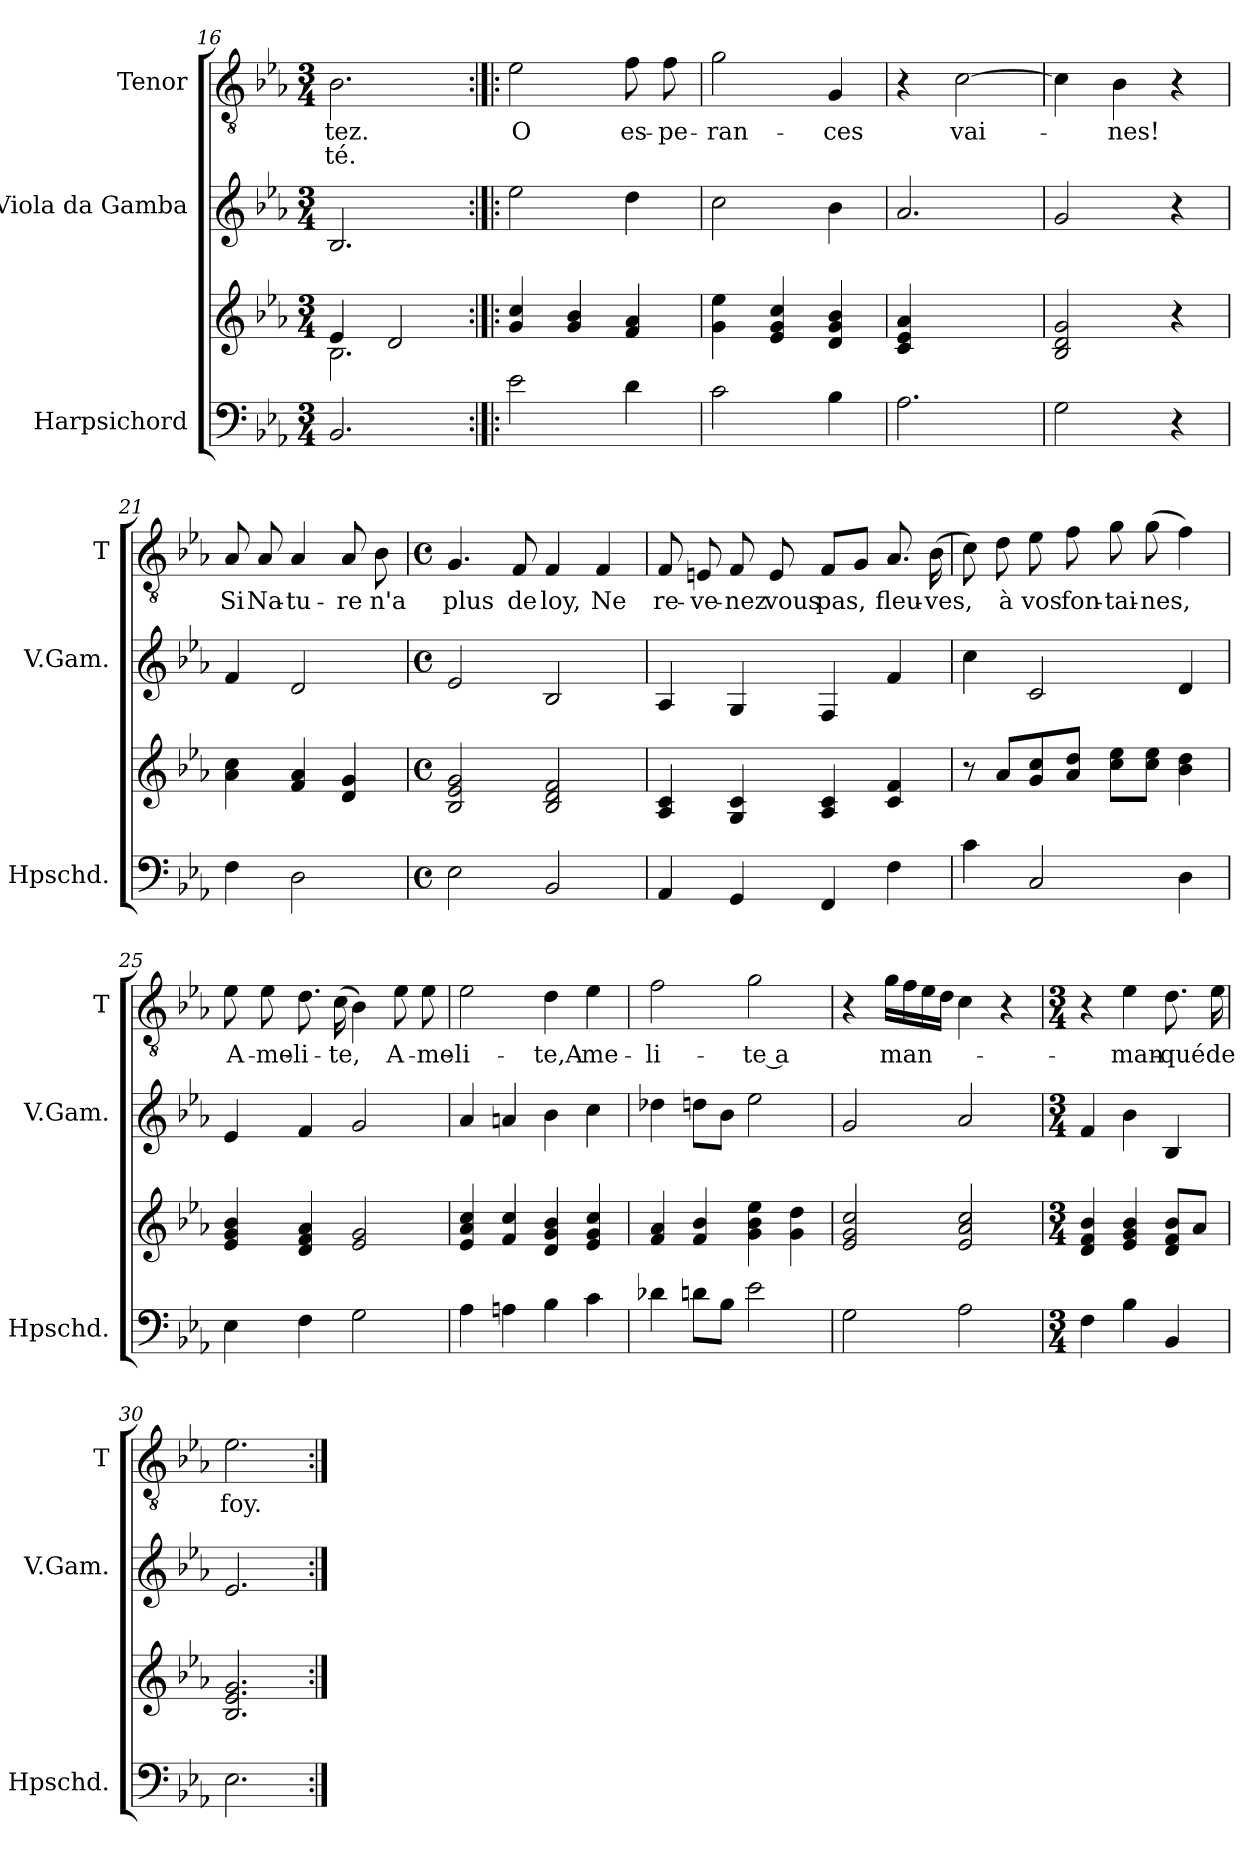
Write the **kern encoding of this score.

**kern	**kern	**kern	**kern	**text	**text
*part3	*part3	*part2	*part1	*part1	*part1
*staff4	*staff3	*staff2	*staff1	*staff1	*staff1
*I"Harpsichord	*	*I"Viola da Gamba	*I"Tenor	*	*
*I'Hpschd.	*	*I'V.Gam.	*I'T	*	*
!!LO:PB:g=z
*clefF4	*clefG2	*clefG2	*clefGv2	*	*
*	*	*ITrd7c12	*	*	*
*k[b-e-a-]	*k[b-e-a-]	*k[b-e-a-]	*k[b-e-a-]	*	*
*E-:	*E-:	*E-:	*E-:	*	*
*M3/4	*M3/4	*M3/4	*M3/4	*	*
=16	=16	=16	=16	=16	=16
*	*^	*	*	*	*
!	!	!	!	!	!LO:LY:b	!LO:LY:b
2.BB-/	4e-/	2.B-\	2.BB-/	2.B-\	-tez.	-té.
.	2d/	.	.	.	.	.
*	*v	*v	*	*	*	*
=17:|!|:	=17:|!|:	=17:|!|:	=17:|!|:	=17:|!|:	=17:|!|:
!	!	!	!	!LO:LY:b	!
2e-\	4g/ 4cc/	2e-\	2e-\	O	.
.	4g/ 4b-/	.	.	.	.
!	!	!	!	!LO:LY:b	!
4d\	4f/ 4a-/	4d\	8f\	es-	.
!	!	!	!	!LO:LY:b	!
.	.	.	8f\	-pe-	.
=18	=18	=18	=18	=18	=18
!	!	!	!	!LO:LY:b	!
2c\	4g\ 4ee-\	2c\	2g\	-ran-	.
.	4e-/ 4g/ 4cc/	.	.	.	.
!	!	!	!	!LO:LY:b	!
4B-\	4d/ 4g/ 4b-/	4B-\	4G/	-ces	.
=19	=19	=19	=19	=19	=19
2.A-\	4c/ 4e-/ 4a-/	2.A-/	4r	.	.
!	!	!	!	!LO:LY:b	!
.	2ryy	.	[2c\	vai-	.
=20	=20	=20	=20	=20	=20
2G\	2B-/ 2d/ 2g/	2G/	4c\]	.	.
!	!	!	!	!LO:LY:b	!
.	.	.	4B-\	-nes!	.
4r	4r	4r	4r	.	.
=21	=21	=21	=21	=21	=21
!	!	!	!	!LO:LY:b	!
4F\	4a-\ 4cc\	4F/	8A-/	Si	.
!	!	!	!	!LO:LY:b	!
.	.	.	8A-/	Na-	.
!	!	!	!	!LO:LY:b	!
2D\	4f/ 4a-/	2D/	4A-/	-tu-	.
!	!	!	!	!LO:LY:b	!
.	4d/ 4g/	.	8A-/	-re	.
!	!	!	!	!LO:LY:b	!
.	.	.	8B-\	n'a	.
!!LO:LB:g=z
=22	=22	=22	=22	=22	=22
*M4/4	*M4/4	*M4/4	*M4/4	*	*
*met(c)	*met(c)	*met(c)	*met(c)	*	*
!	!	!	!	!LO:LY:b	!
2E-\	2B-/ 2e-/ 2g/	2E-/	4.G/	plus	.
!	!	!	!	!LO:LY:b	!
.	.	.	8F/	de	.
!	!	!	!	!LO:LY:b	!
2BB-/	2B-/ 2d/ 2f/	2BB-/	4F/	loy,	.
!	!	!	!	!LO:LY:b	!
.	.	.	4F/	Ne	.
=23	=23	=23	=23	=23	=23
!	!	!	!	!LO:LY:b	!
4AA-/	4A-/ 4c/	4AA-/	8F/	re-	.
!	!	!	!	!LO:LY:b	!
.	.	.	8En/	-ve-	.
!	!	!	!	!LO:LY:b	!
4GG/	4G/ 4c/	4GG/	8F/	-nez	.
!	!	!	!	!LO:LY:b	!
.	.	.	8E/	vous	.
!	!	!	!	!LO:LY:b	!
4FF/	4A-/ 4c/	4FF/	8F/L	pas,	.
.	.	.	8G/J	.	.
!	!	!	!	!LO:LY:b	!
4F\	4c/ 4f/	4F/	8.A-/	fleu-	.
!	!	!	!	!LO:LY:b	!
.	.	.	(>16B-\	-ves,	.
=24	=24	=24	=24	=24	=24
4c\	8r	4c\	8c\)	.	.
!	!	!	!	!LO:LY:b	!
.	8a-/L	.	8d\	à	.
!	!	!	!	!LO:LY:b	!
2C/	8g/ 8cc/	2C/	8e-\	vos	.
!	!	!	!	!LO:LY:b	!
.	8a-/ 8dd/J	.	8f\	fon-	.
!	!	!	!	!LO:LY:b	!
.	8cc\ 8ee-\L	.	8g\	-tai-	.
!	!	!	!	!LO:LY:b	!
.	8cc\ 8ee-\J	.	(>8g\	-nes,	.
4D\	4b-\ 4dd\	4D/	4f\)	.	.
=25	=25	=25	=25	=25	=25
!	!	!	!	!LO:LY:b	!
4E-\	4e-/ 4g/ 4b-/	4E-/	8e-\	A-	.
!	!	!	!	!LO:LY:b	!
.	.	.	8e-\	-me-	.
!	!	!	!	!LO:LY:b	!
4F\	4d/ 4f/ 4a-/	4F/	8.d\	-li-	.
!	!	!	!	!LO:LY:b	!
.	.	.	(>16c\	-te,	.
2G\	2e-/ 2g/	2G/	4B-\)	.	.
!	!	!	!	!LO:LY:b	!
.	.	.	8e-\	A-	.
!	!	!	!	!LO:LY:b	!
.	.	.	8e-\	-me-	.
!!LO:LB:g=z
=26	=26	=26	=26	=26	=26
!	!	!	!	!LO:LY:b	!
4A-\	4e-/ 4a-/ 4cc/	4A-/	2e-\	-li-	.
4An\	4f/ 4cc/	4An/	.	.	.
!	!	!	!	!LO:LY:b	!
4B-\	4d/ 4g/ 4b-/	4B-\	4d\	-te,A-	.
!	!	!	!	!LO:LY:b	!
4c\	4e-/ 4g/ 4cc/	4c\	4e-\	-me-	.
=27	=27	=27	=27	=27	=27
!	!	!	!	!LO:LY:b	!
4d-X\	4f/ 4a-/	4d-X\	2f\	-li-	.
8dn\L	4f/ 4b-/	8dn\L	.	.	.
8B-\J	.	8B-\J	.	.	.
!	!	!	!	!LO:LY:b	!
2e-\	4g\ 4b-\ 4ee-\	2e-\	2g\	-te a	.
.	4g\ 4dd\	.	.	.	.
=28	=28	=28	=28	=28	=28
2G\	2e-/ 2g/ 2cc/	2G/	4r	.	.
!	!	!	!	!LO:LY:b	!
.	.	.	16g\LL	man-	.
.	.	.	16f\	.	.
.	.	.	16e-\	.	.
.	.	.	16d\JJ	.	.
2A-\	2e-/ 2a-/ 2cc/	2A-/	4c\	.	.
.	.	.	4r	.	.
=29	=29	=29	=29	=29	=29
*M3/4	*M3/4	*M3/4	*M3/4	*	*
4F\	4d/ 4f/ 4b-/	4F/	4r	.	.
!	!	!	!	!LO:LY:b	!
4B-\	4e-/ 4g/ 4b-/	4B-\	4e-\	-man-	.
!	!	!	!	!LO:LY:b	!
4BB-/	8d/ 8f/ 8b-/L	4BB-/	8.d\	-qué	.
.	8a-/J	.	.	.	.
!	!	!	!	!LO:LY:b	!
.	.	.	16e-\	de	.
=30	=30	=30	=30	=30	=30
!	!	!	!	!LO:LY:b	!
2.E-\	2.B-/ 2.e-/ 2.g/	2.E-/	2.e-\	foy.	.
=:|!	=:|!	=:|!	=:|!	=:|!	=:|!
*-	*-	*-	*-	*-	*-
